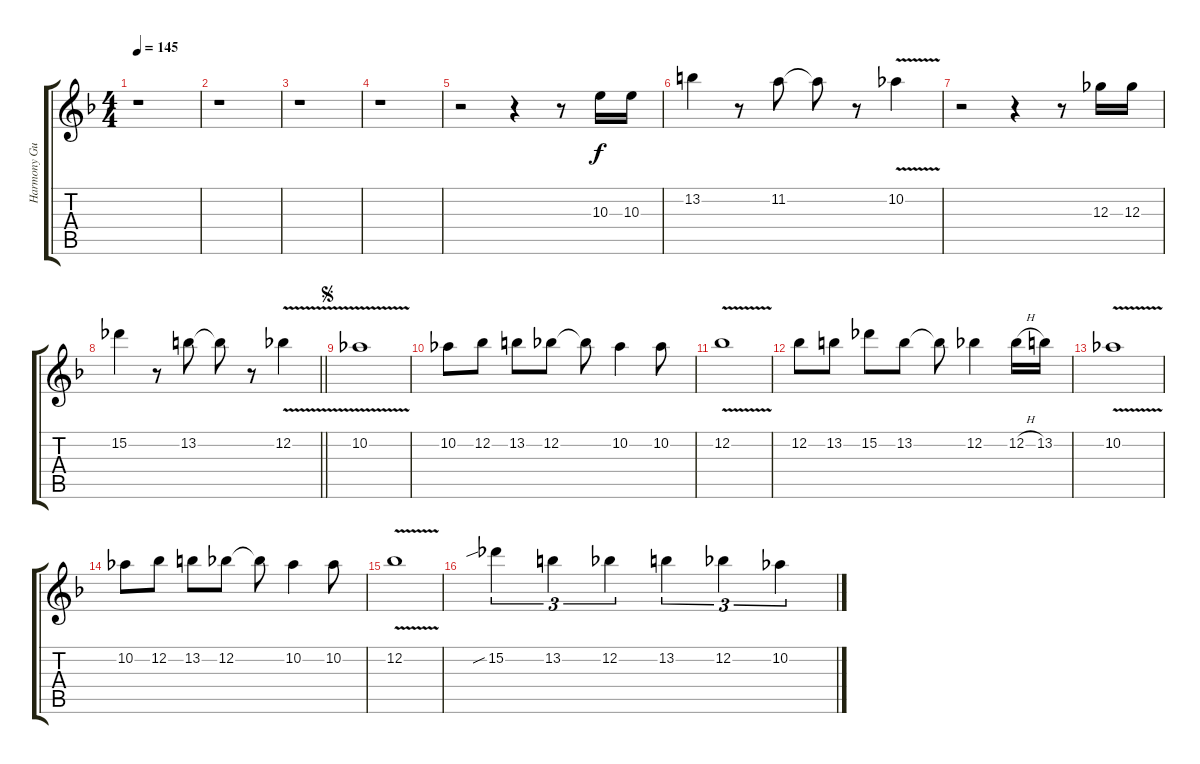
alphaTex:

\track ("Harmony Guitar" "Harmony Gu") {instrument distortionguitar}
\staff {score tabs}
\tuning (Eb4 Bb3 Gb3 Db3 Ab2 Eb2) {hide}
\ts (4 4)
\tempo 145
\clef g2
\ks f
r.1{dy f} |
r.1 |
r.1 |
r.1 |
r.2 r.4 r.8 10.3.16 10.3.16 |
13.2.4 r.8 11.2.8 11.2{t}.8 r.8 10.2{v}.4 |
r.2 r.4 r.8 12.3.16 12.3.16 |
\barLineRight lightlight
15.2.4 r.8 13.2.8 13.2{t}.8 r.8 12.2{v}.4 |
\jump segno
10.2{v}.1 |
10.2.8 12.2.8 13.2.8 12.2.8 12.2{t}.8 10.2.4 10.2.8 |
12.2{v}.1 |
12.2.8 13.2.8 15.2.8 13.2.8 13.2{t}.8 12.2.4 12.2{h}.16 13.2.16 |
10.2{v}.1 |
10.2.8 12.2.8 13.2.8 12.2.8 12.2{t}.8 10.2.4 10.2.8 |
12.2{v}.1 |
15.2{sib}.4{tu (3 2)} 13.2.4{tu (3 2)} 12.2.4{tu (3 2)} 13.2.4{tu (3 2)} 12.2.4{tu (3 2)} 10.2.4{tu (3 2)}
